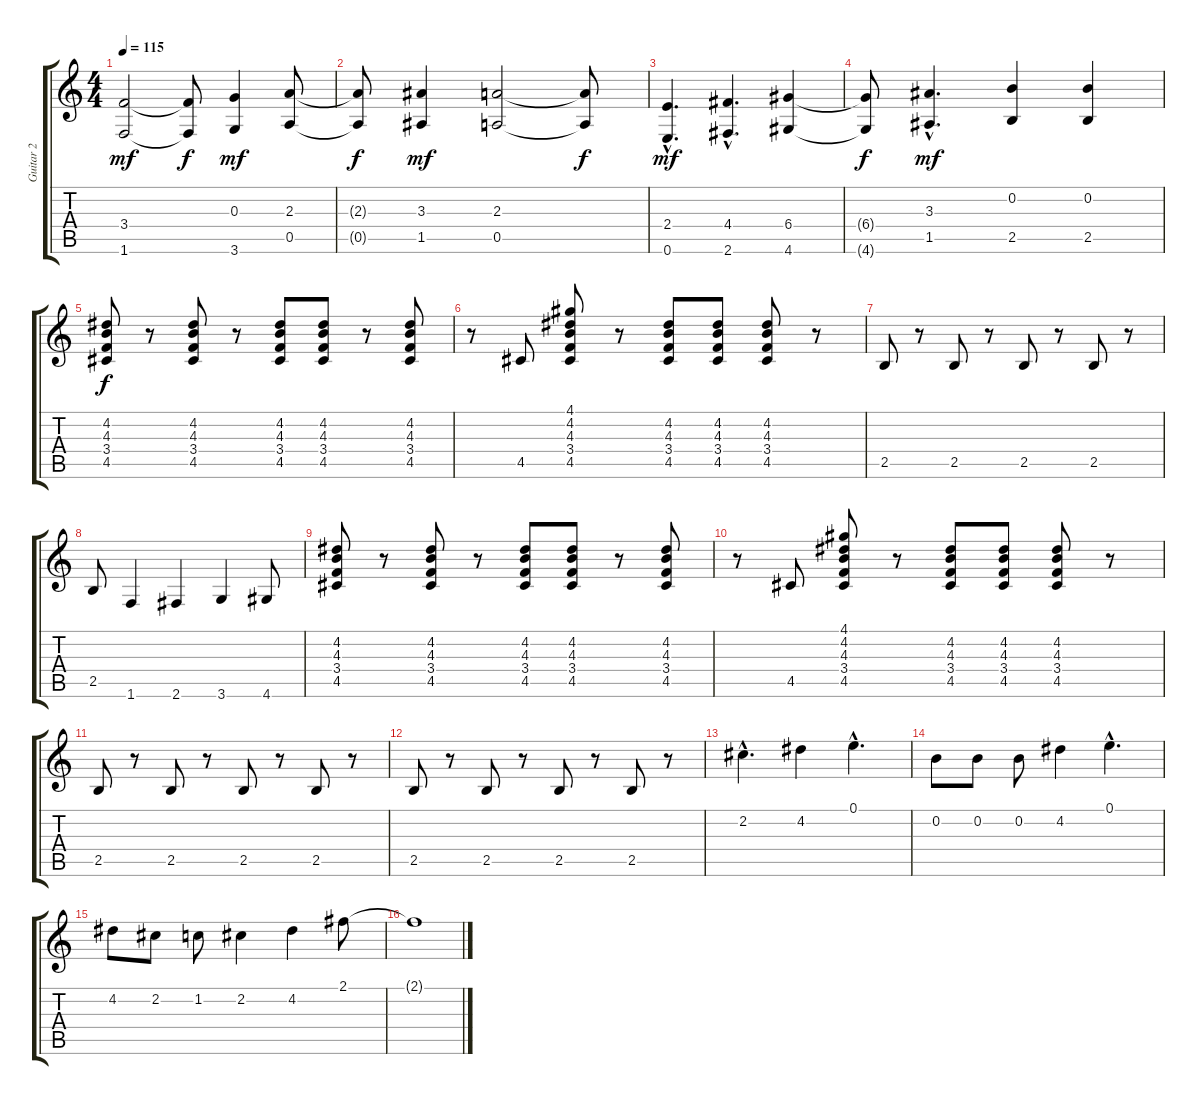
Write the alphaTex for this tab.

\track ("Guitar 2" "Guitar 2") {instrument distortionguitar}
\staff {score tabs}
\tuning (E4 B3 G3 D3 A2 E2) {hide}
\ts (4 4)
\tempo 115
\clef g2
\ks c
(3.4 1.6).2{dy mf} (3.4{t} 1.6{t}).8{dy f} (0.3 3.6).4{dy mf} (2.3 0.5).8 |
(2.3{t} 0.5{t}).8{dy f} (3.3 1.5).4{dy mf} (2.3 0.5).2 (2.3{t} 0.5{t}).8{dy f} |
(2.4{hac} 0.6{hac}).4{d dy mf} (4.4{hac} 2.6{hac}).4{d} (6.4 4.6).4 |
(6.4{t} 4.6{t}).8{dy f} (3.3{hac} 1.5{hac}).4{d dy mf} (0.2 2.5).4 (0.2 2.5).4 |
(4.2 4.3 3.4 4.5).8{dy f} r.8 (4.2 4.3 3.4 4.5).8 r.8 (4.2 4.3 3.4 4.5).8 (4.2 4.3 3.4 4.5).8 r.8 (4.2 4.3 3.4 4.5).8 |
r.8 4.5.8 (4.1 4.2 4.3 3.4 4.5).8 r.8 (4.2 4.3 3.4 4.5).8 (4.2 4.3 3.4 4.5).8 (4.2 4.3 3.4 4.5).8 r.8 |
2.5.8 r.8 2.5.8 r.8 2.5.8 r.8 2.5.8 r.8 |
2.5.8 1.6.4 2.6.4 3.6.4 4.6.8 |
(4.2 4.3 3.4 4.5).8 r.8 (4.2 4.3 3.4 4.5).8 r.8 (4.2 4.3 3.4 4.5).8 (4.2 4.3 3.4 4.5).8 r.8 (4.2 4.3 3.4 4.5).8 |
r.8 4.5.8 (4.1 4.2 4.3 3.4 4.5).8 r.8 (4.2 4.3 3.4 4.5).8 (4.2 4.3 3.4 4.5).8 (4.2 4.3 3.4 4.5).8 r.8 |
2.5.8 r.8 2.5.8 r.8 2.5.8 r.8 2.5.8 r.8 |
2.5.8 r.8 2.5.8 r.8 2.5.8 r.8 2.5.8 r.8 |
2.2{hac}.4{d} 4.2.4 0.1{hac}.4{d} |
0.2.8 0.2.8 0.2.8 4.2.4 0.1{hac}.4{d} |
4.2.8 2.2.8 1.2.8 2.2.4 4.2.4 2.1.8 |
2.1{t}.1
